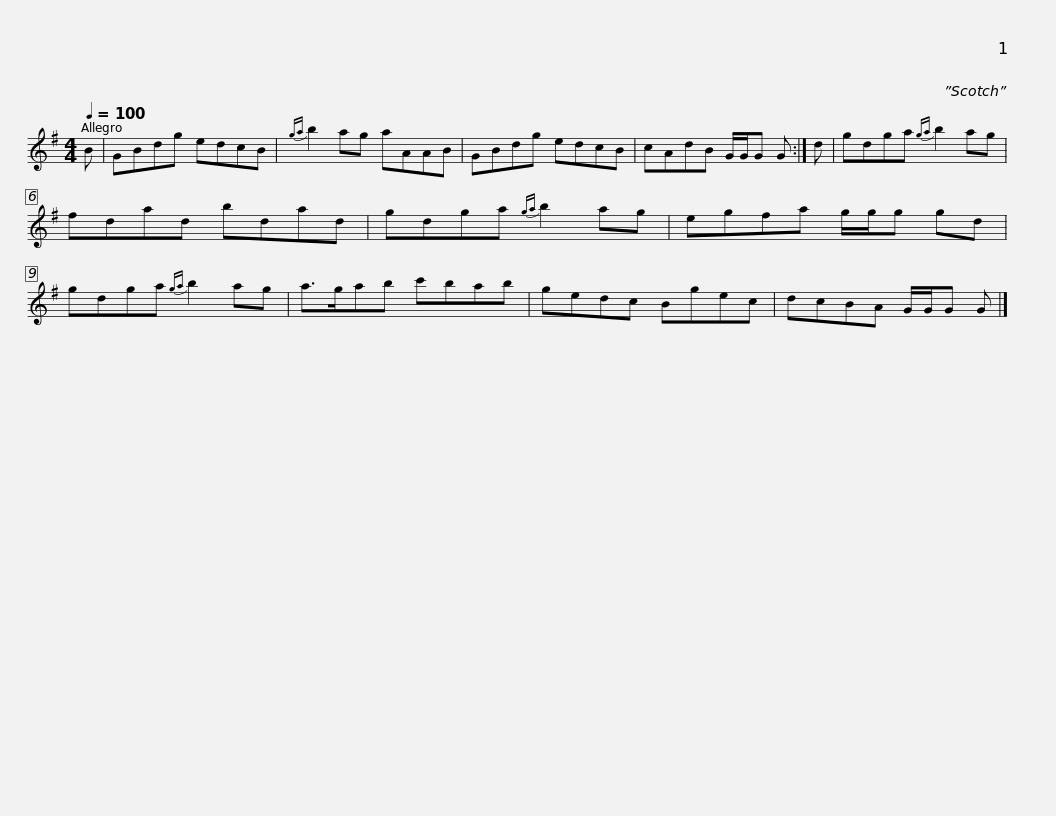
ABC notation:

X:1
L:1/8
Q:1/4=100
M:4/4
I:linebreak $
K:G
V:1 treble
V:1
 B | GBdg edcB |{ga} b2 ag aAAB | GBdg edcB | cAdB G/G/G G :| %5
 d |$ gdga{ga} b2 ag | fdad bdad | gdga{ga} b2 ag | egfa g/g/g gd | %10
 gdga{ga} b2 ag |$ a>gab c'bab | gedc Bgec | dcBA G/G/G G |] %14
